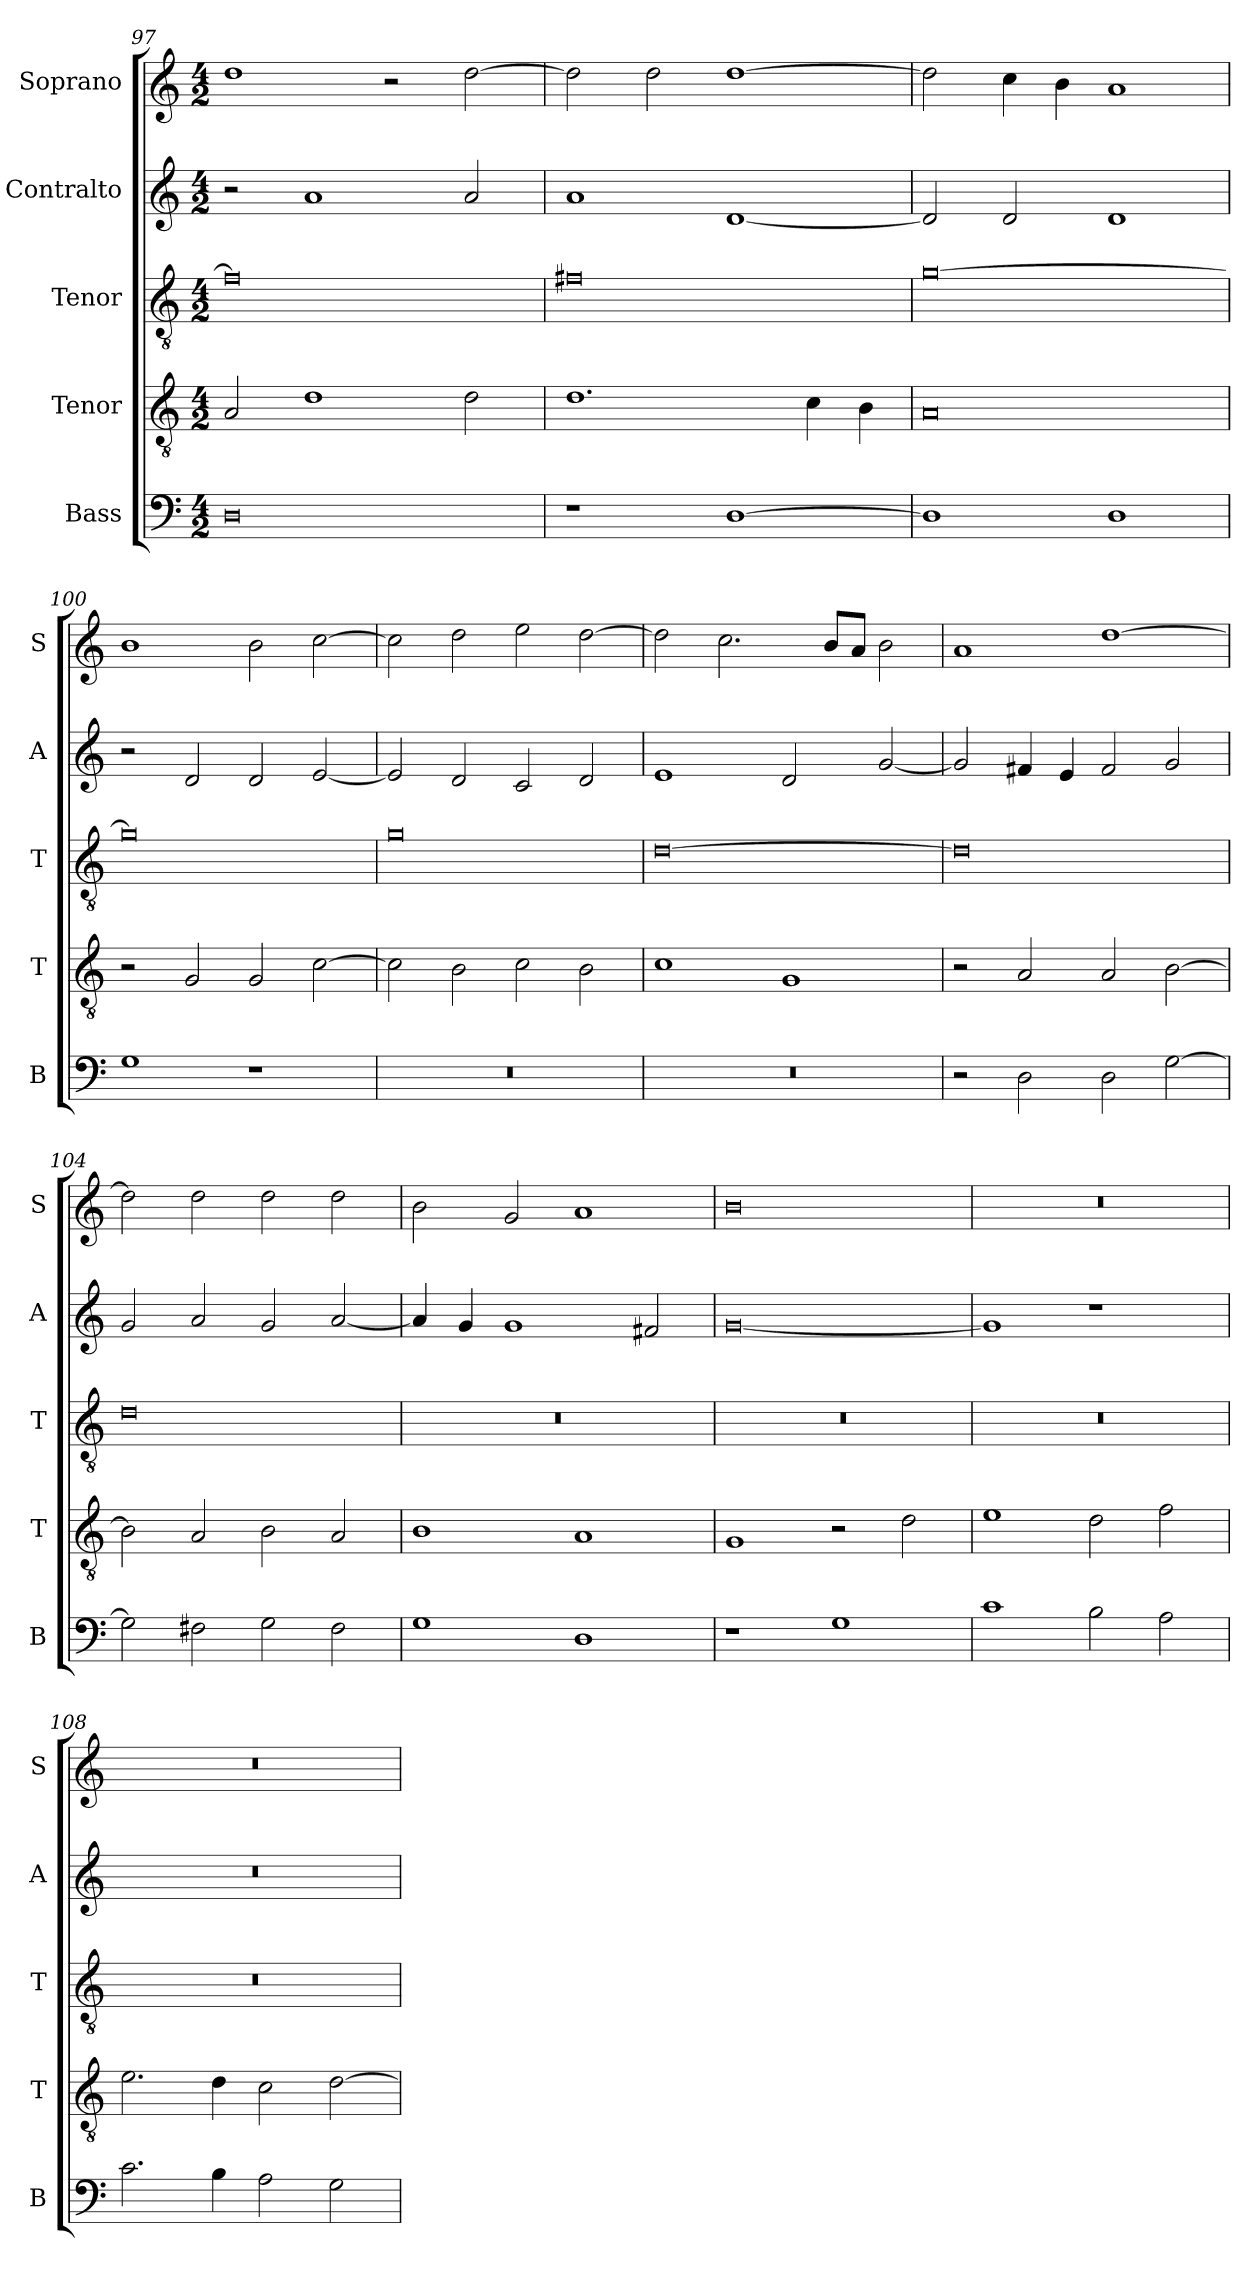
**kern	**kern	**kern	**kern	**kern
*part5	*part4	*part3	*part2	*part1
*staff5	*staff4	*staff3	*staff2	*staff1
*I"Bass	*I"Tenor	*I"Tenor	*I"Contralto	*I"Soprano
*I'B	*I'T	*I'T	*I'A	*I'S
*clefF4	*clefGv2	*clefGv2	*clefG2	*clefG2
*k[]	*k[]	*k[]	*k[]	*k[]
*G:mix	*G:mix	*G:mix	*G:mix	*G:mix
*M4/2	*M4/2	*M4/2	*M4/2	*M4/2
=97	=97	=97	=97	=97
0D	2A	0f#]	2r	1dd
.	1d	.	1a	.
.	.	.	.	2r
.	2d	.	2a	[2dd
=98	=98	=98	=98	=98
1r	1.d	0f#X	1a	2dd]
.	.	.	.	2dd
[1D	.	.	[1d	[1dd
.	4c	.	.	.
.	4B	.	.	.
=99	=99	=99	=99	=99
1D]	0A	[0g	2d]	2dd]
.	.	.	2d	4cc
.	.	.	.	4b
1D	.	.	1d	1a
=100	=100	=100	=100	=100
1G	2r	0g]	2r	1b
.	2G	.	2d	.
1r	2G	.	2d	2b
.	[2c	.	[2e	[2cc
=101	=101	=101	=101	=101
0r	2c]	0g	2e]	2cc]
.	2B	.	2d	2dd
.	2c	.	2c	2ee
.	2B	.	2d	[2dd
=102	=102	=102	=102	=102
0r	1c	[0d	1e	2dd]
.	.	.	.	2.cc
.	1G	.	2d	.
.	.	.	.	8b/L
.	.	.	.	8a/J
.	.	.	[2g	2b
=103	=103	=103	=103	=103
2r	2r	0d]	2g]	1a
2D	2A	.	4f#X	.
.	.	.	4e	.
2D	2A	.	2f#	[1dd
[2G	[2B	.	2g	.
=104	=104	=104	=104	=104
2G]	2B]	0d	2g	2dd]
2F#X	2A	.	2a	2dd
2G	2B	.	2g	2dd
2F#	2A	.	[2a	2dd
=105	=105	=105	=105	=105
1G	1B	0r	4a]	2b
.	.	.	4g	.
.	.	.	1g	2g
1D	1A	.	.	1a
.	.	.	2f#X	.
=106	=106	=106	=106	=106
1r	1G	0r	[0g	0b
1G	2r	.	.	.
.	2d	.	.	.
=107	=107	=107	=107	=107
1c	1e	0r	1g]	0r
2B	2d	.	1r	.
2A	2f	.	.	.
=108	=108	=108	=108	=108
2.c	2.e	0r	0r	0r
4B	4d	.	.	.
2A	2c	.	.	.
2G	[2d	.	.	.
=	=	=	=	=
*-	*-	*-	*-	*-
